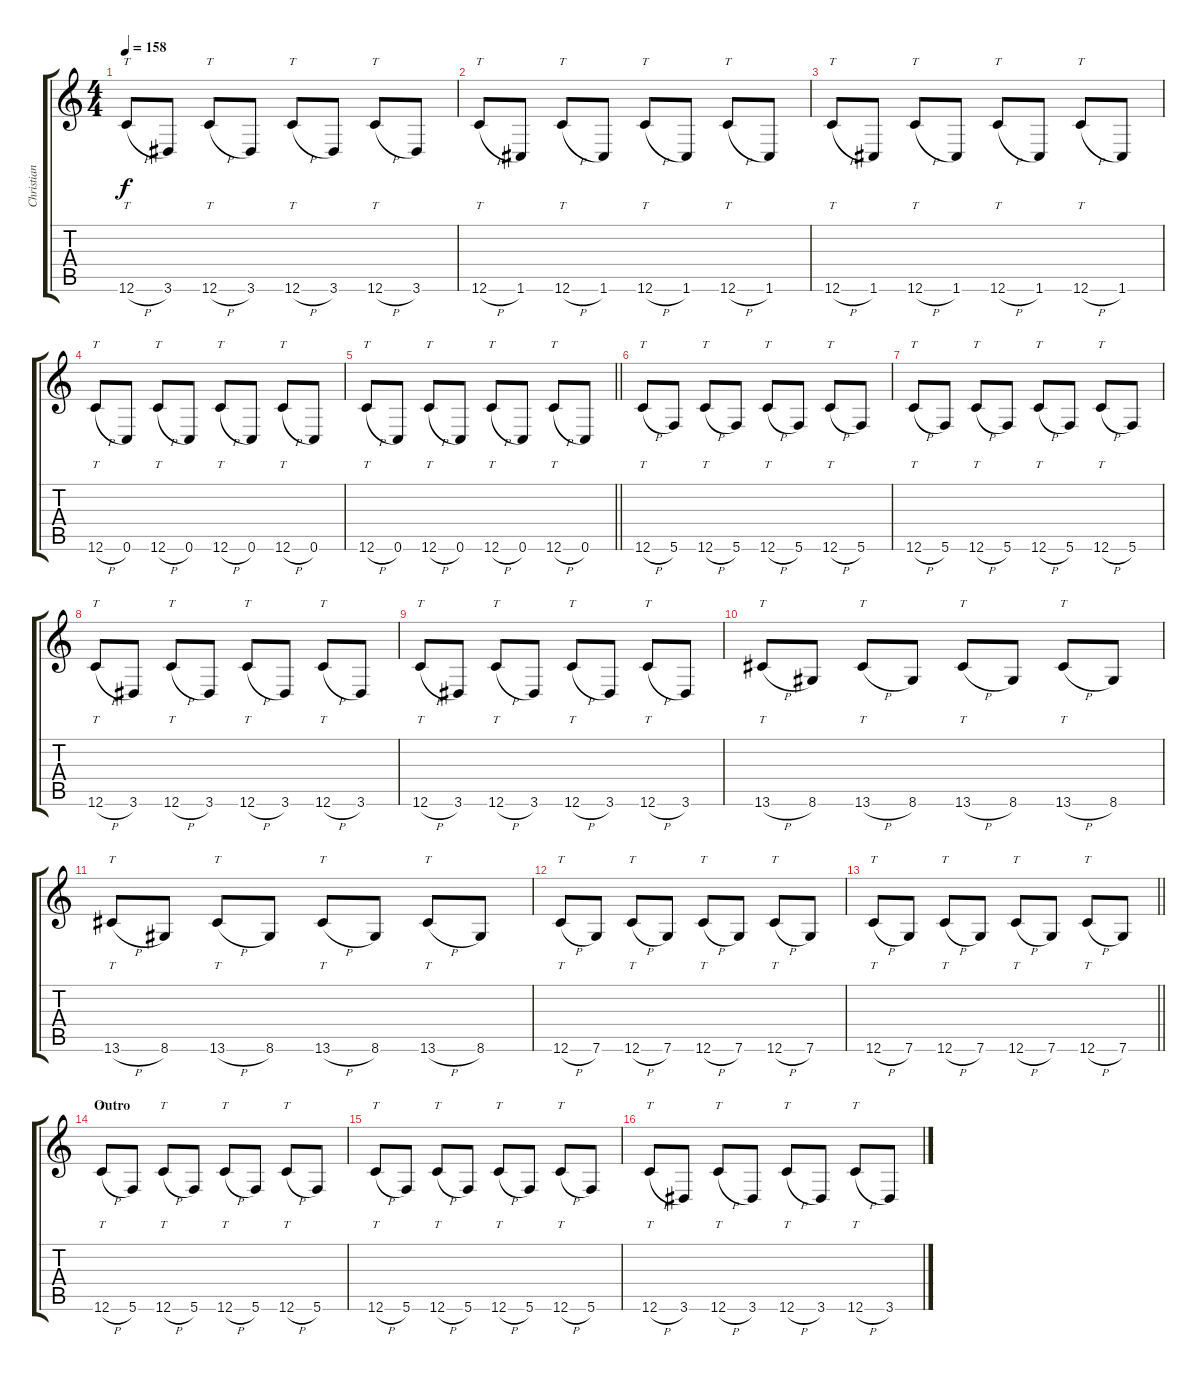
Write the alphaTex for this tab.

\track ("Christian Andreu" "Christian ") {instrument distortionguitar}
\staff {score tabs}
\tuning (D4 A3 F3 C3 G2 C2) {hide}
\ts (4 4)
\tempo 158
\clef g2
\ks c
12.6{h}.8{tt dy f} 3.6.8 12.6{h}.8{tt} 3.6.8 12.6{h}.8{tt} 3.6.8 12.6{h}.8{tt} 3.6.8 |
12.6{h}.8{tt} 1.6.8 12.6{h}.8{tt} 1.6.8 12.6{h}.8{tt} 1.6.8 12.6{h}.8{tt} 1.6.8 |
12.6{h}.8{tt} 1.6.8 12.6{h}.8{tt} 1.6.8 12.6{h}.8{tt} 1.6.8 12.6{h}.8{tt} 1.6.8 |
12.6{h}.8{tt} 0.6.8 12.6{h}.8{tt} 0.6.8 12.6{h}.8{tt} 0.6.8 12.6{h}.8{tt} 0.6.8 |
\barLineRight lightlight
12.6{h}.8{tt} 0.6.8 12.6{h}.8{tt} 0.6.8 12.6{h}.8{tt} 0.6.8 12.6{h}.8{tt} 0.6.8 |
\section ("" "")
12.6{h}.8{tt} 5.6.8 12.6{h}.8{tt} 5.6.8 12.6{h}.8{tt} 5.6.8 12.6{h}.8{tt} 5.6.8 |
12.6{h}.8{tt} 5.6.8 12.6{h}.8{tt} 5.6.8 12.6{h}.8{tt} 5.6.8 12.6{h}.8{tt} 5.6.8 |
12.6{h}.8{tt} 3.6.8 12.6{h}.8{tt} 3.6.8 12.6{h}.8{tt} 3.6.8 12.6{h}.8{tt} 3.6.8 |
12.6{h}.8{tt} 3.6.8 12.6{h}.8{tt} 3.6.8 12.6{h}.8{tt} 3.6.8 12.6{h}.8{tt} 3.6.8 |
13.6{h}.8{tt} 8.6.8 13.6{h}.8{tt} 8.6.8 13.6{h}.8{tt} 8.6.8 13.6{h}.8{tt} 8.6.8 |
13.6{h}.8{tt} 8.6.8 13.6{h}.8{tt} 8.6.8 13.6{h}.8{tt} 8.6.8 13.6{h}.8{tt} 8.6.8 |
12.6{h}.8{tt} 7.6.8 12.6{h}.8{tt} 7.6.8 12.6{h}.8{tt} 7.6.8 12.6{h}.8{tt} 7.6.8 |
\barLineRight lightlight
12.6{h}.8{tt} 7.6.8 12.6{h}.8{tt} 7.6.8 12.6{h}.8{tt} 7.6.8 12.6{h}.8{tt} 7.6.8 |
\section ("" "Outro")
12.6{h}.8{tt volume 12} 5.6.8 12.6{h}.8{tt} 5.6.8 12.6{h}.8{tt} 5.6.8 12.6{h}.8{tt} 5.6.8 |
12.6{h}.8{tt} 5.6.8 12.6{h}.8{tt} 5.6.8 12.6{h}.8{tt} 5.6.8 12.6{h}.8{tt} 5.6.8 |
12.6{h}.8{tt} 3.6.8 12.6{h}.8{tt} 3.6.8 12.6{h}.8{tt} 3.6.8 12.6{h}.8{tt} 3.6.8
